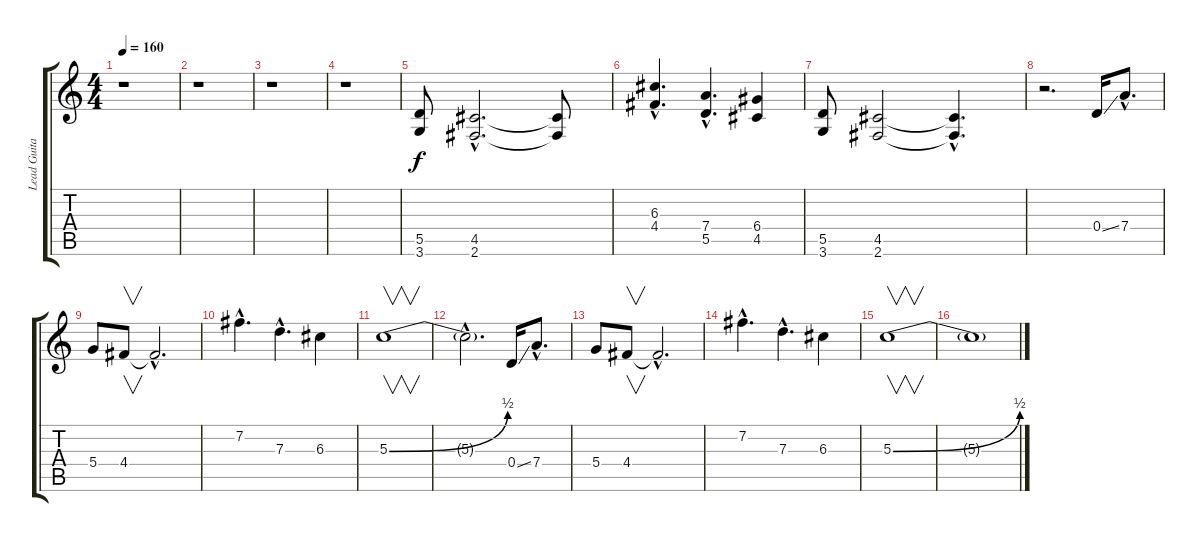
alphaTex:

\track ("Lead Guitar" "Lead Guita") {instrument distortionguitar}
\staff {score tabs}
\tuning (E4 B3 G3 D3 A2 E2) {hide}
\ts (4 4)
\tempo 160
\clef g2
\ks c
r.1{dy f instrument distortionguitar} |
r.1 |
r.1 |
r.1 |
(5.5 3.6).8 (4.5{hac} 2.6{hac}).2{d} (4.5{t} 2.6{t}).8 |
(6.3{hac} 4.4{hac}).4{d} (7.4{hac} 5.5{hac}).4{d} (6.4 4.5).4 |
(5.5 3.6).8 (4.5 2.6).2 (4.5{hac t} 2.6{hac t}).4{d} |
r.2{d} 0.4{ss}.16 7.4{hac}.8{d} |
5.4.8 4.4.8{v} 4.4{hac t}.2{d} |
7.2{hac}.4{d} 7.3{hac}.4{d} 6.3.4 |
5.3{be (bend 0 0 60 2)}.1{v} |
5.3{hac t}.2{d} 0.4{ss}.16 7.4{hac}.8{d} |
5.4.8 4.4.8{v} 4.4{hac t}.2{d} |
7.2{hac}.4{d} 7.3{hac}.4{d} 6.3.4 |
5.3{be (bend 0 0 60 2)}.1{v} |
5.3{t}.1
